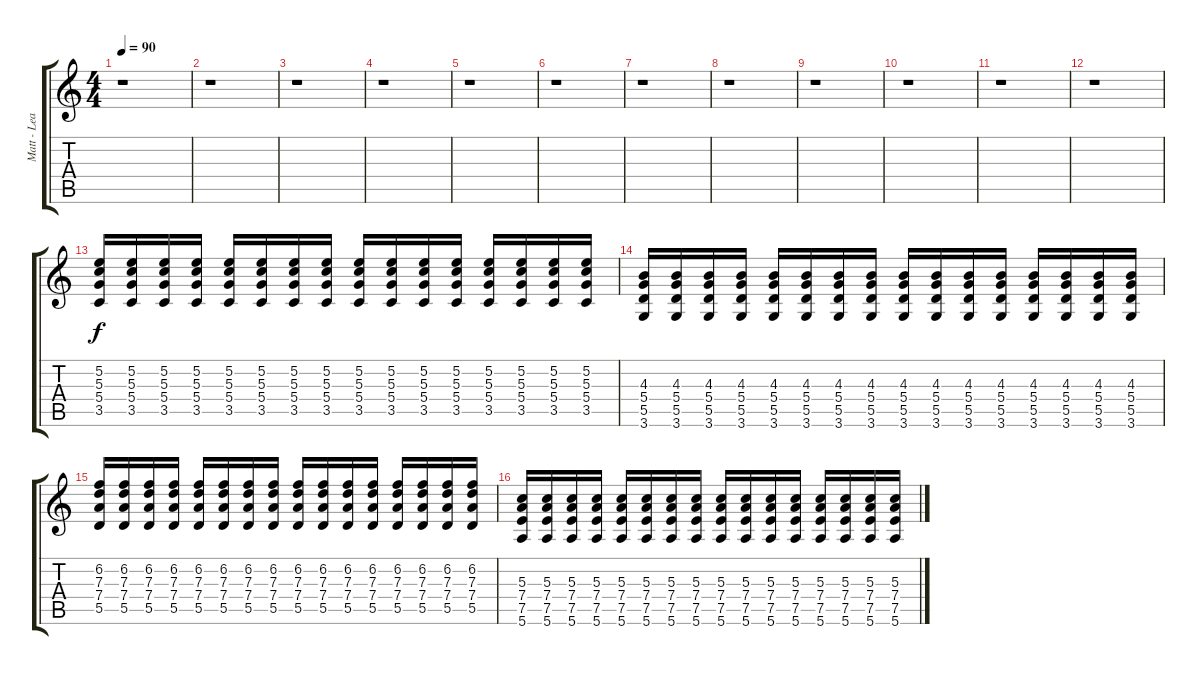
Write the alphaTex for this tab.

\track ("Matt - Lead 02" "Matt - Lea") {instrument distortionguitar}
\staff {score tabs}
\tuning (E4 B3 G3 D3 A2 E2) {hide}
\ts (4 4)
\tempo 90
\clef g2
\ks c
r.1{dy f} |
r.1 |
r.1 |
r.1 |
r.1 |
r.1 |
r.1 |
r.1 |
r.1 |
r.1 |
r.1 |
r.1 |
(5.2 5.3 5.4 3.5).16 (5.2 5.3 5.4 3.5).16 (5.2 5.3 5.4 3.5).16 (5.2 5.3 5.4 3.5).16 (5.2 5.3 5.4 3.5).16 (5.2 5.3 5.4 3.5).16 (5.2 5.3 5.4 3.5).16 (5.2 5.3 5.4 3.5).16 (5.2 5.3 5.4 3.5).16 (5.2 5.3 5.4 3.5).16 (5.2 5.3 5.4 3.5).16 (5.2 5.3 5.4 3.5).16 (5.2 5.3 5.4 3.5).16 (5.2 5.3 5.4 3.5).16 (5.2 5.3 5.4 3.5).16 (5.2 5.3 5.4 3.5).16 |
(4.3 5.4 5.5 3.6).16 (4.3 5.4 5.5 3.6).16 (4.3 5.4 5.5 3.6).16 (4.3 5.4 5.5 3.6).16 (4.3 5.4 5.5 3.6).16 (4.3 5.4 5.5 3.6).16 (4.3 5.4 5.5 3.6).16 (4.3 5.4 5.5 3.6).16 (4.3 5.4 5.5 3.6).16 (4.3 5.4 5.5 3.6).16 (4.3 5.4 5.5 3.6).16 (4.3 5.4 5.5 3.6).16 (4.3 5.4 5.5 3.6).16 (4.3 5.4 5.5 3.6).16 (4.3 5.4 5.5 3.6).16 (4.3 5.4 5.5 3.6).16 |
(6.2 7.3 7.4 5.5).16 (6.2 7.3 7.4 5.5).16 (6.2 7.3 7.4 5.5).16 (6.2 7.3 7.4 5.5).16 (6.2 7.3 7.4 5.5).16 (6.2 7.3 7.4 5.5).16 (6.2 7.3 7.4 5.5).16 (6.2 7.3 7.4 5.5).16 (6.2 7.3 7.4 5.5).16 (6.2 7.3 7.4 5.5).16 (6.2 7.3 7.4 5.5).16 (6.2 7.3 7.4 5.5).16 (6.2 7.3 7.4 5.5).16 (6.2 7.3 7.4 5.5).16 (6.2 7.3 7.4 5.5).16 (6.2 7.3 7.4 5.5).16 |
(5.3 7.4 7.5 5.6).16 (5.3 7.4 7.5 5.6).16 (5.3 7.4 7.5 5.6).16 (5.3 7.4 7.5 5.6).16 (5.3 7.4 7.5 5.6).16 (5.3 7.4 7.5 5.6).16 (5.3 7.4 7.5 5.6).16 (5.3 7.4 7.5 5.6).16 (5.3 7.4 7.5 5.6).16 (5.3 7.4 7.5 5.6).16 (5.3 7.4 7.5 5.6).16 (5.3 7.4 7.5 5.6).16 (5.3 7.4 7.5 5.6).16 (5.3 7.4 7.5 5.6).16 (5.3 7.4 7.5 5.6).16 (5.3 7.4 7.5 5.6).16
